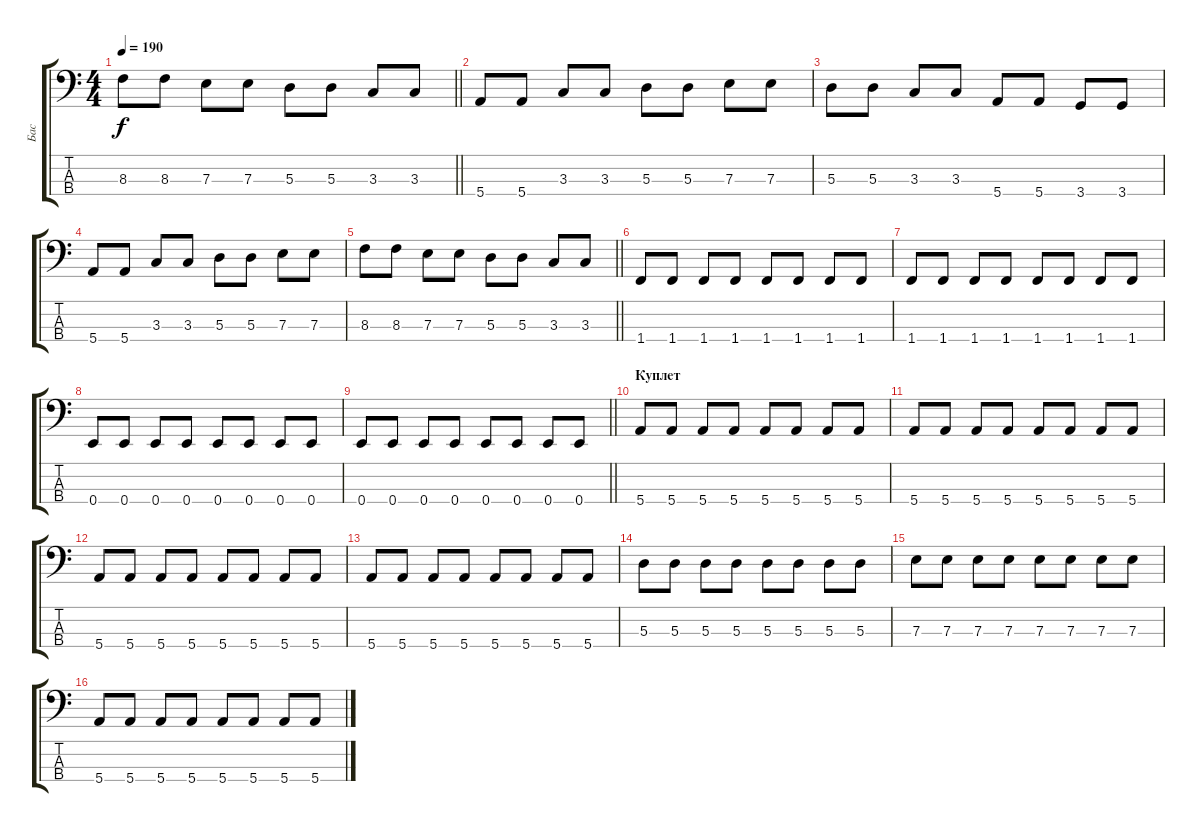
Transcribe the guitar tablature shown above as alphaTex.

\track ("Бас" "Бас") {instrument electricbassfinger}
\staff {score tabs}
\tuning (G2 D2 A1 E1) {hide}
\ts (4 4)
\tempo 190
\clef f4
\barLineRight lightlight
\ks c
8.3.8{dy f} 8.3.8 7.3.8 7.3.8 5.3.8 5.3.8 3.3.8 3.3.8 |
5.4.8 5.4.8 3.3.8 3.3.8 5.3.8 5.3.8 7.3.8 7.3.8 |
5.3.8 5.3.8 3.3.8 3.3.8 5.4.8 5.4.8 3.4.8 3.4.8 |
5.4.8 5.4.8 3.3.8 3.3.8 5.3.8 5.3.8 7.3.8 7.3.8 |
\barLineRight lightlight
8.3.8 8.3.8 7.3.8 7.3.8 5.3.8 5.3.8 3.3.8 3.3.8 |
\section ("" " ")
1.4.8 1.4.8 1.4.8 1.4.8 1.4.8 1.4.8 1.4.8 1.4.8 |
1.4.8 1.4.8 1.4.8 1.4.8 1.4.8 1.4.8 1.4.8 1.4.8 |
0.4.8 0.4.8 0.4.8 0.4.8 0.4.8 0.4.8 0.4.8 0.4.8 |
\barLineRight lightlight
0.4.8 0.4.8 0.4.8 0.4.8 0.4.8 0.4.8 0.4.8 0.4.8 |
\section ("" "Куплет")
5.4.8 5.4.8 5.4.8 5.4.8 5.4.8 5.4.8 5.4.8 5.4.8 |
5.4.8 5.4.8 5.4.8 5.4.8 5.4.8 5.4.8 5.4.8 5.4.8 |
5.4.8 5.4.8 5.4.8 5.4.8 5.4.8 5.4.8 5.4.8 5.4.8 |
5.4.8 5.4.8 5.4.8 5.4.8 5.4.8 5.4.8 5.4.8 5.4.8 |
5.3.8 5.3.8 5.3.8 5.3.8 5.3.8 5.3.8 5.3.8 5.3.8 |
7.3.8 7.3.8 7.3.8 7.3.8 7.3.8 7.3.8 7.3.8 7.3.8 |
5.4.8 5.4.8 5.4.8 5.4.8 5.4.8 5.4.8 5.4.8 5.4.8
